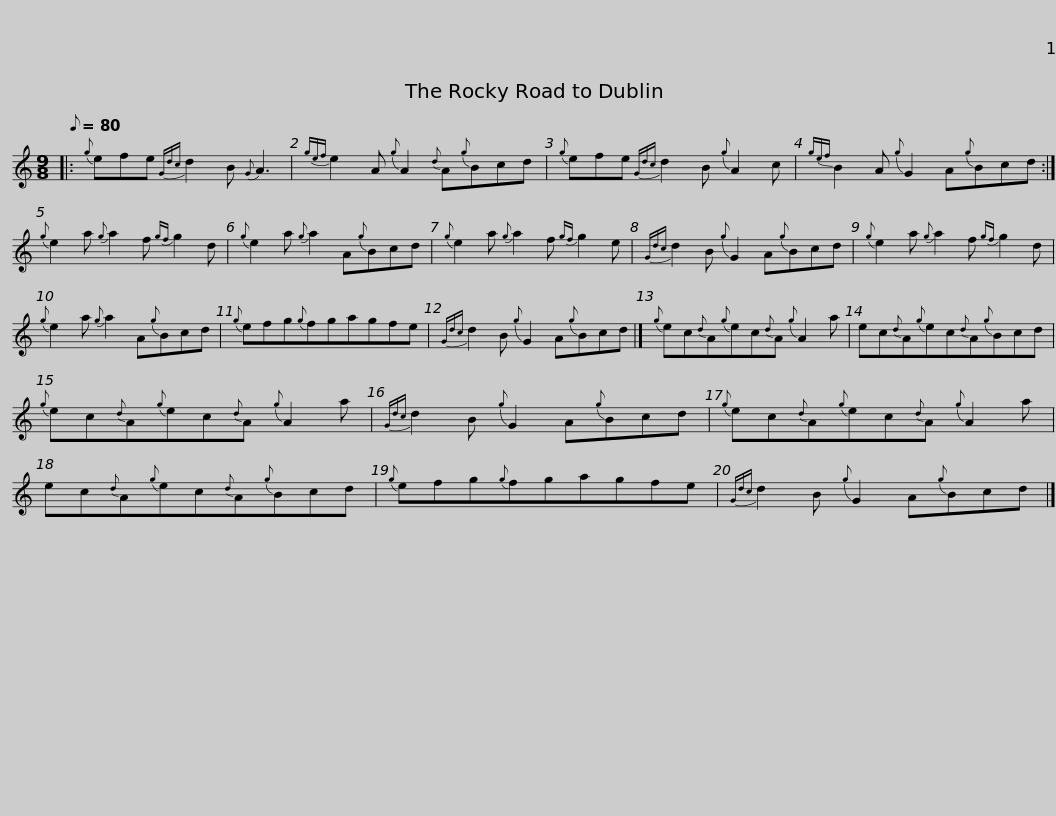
X:1
L:1/8
Q:1/8=80
M:9/8
I:linebreak $
K:C
V:1 treble
V:1
|:{g} efe{Gdc} d2 B{G} A3 |{gef} e2 A{g} A2{d} A{g}Bcd |{g} efe{Gdc} d2 B{g} A2 c |${gef} B2 A{g} G2 A{g}Bcd :|{g} e2 a{g} a2 f{gf} g2 d | %5
{g} e2 a{g} a2 A{g}Bcd |{g} e2 a{g} a2 f{gf} g2 e |${Gdc} d2 B{g} G2 A{g}Bcd |{g} e2 a{g} a2 f{gf} g2 d |{g} e2 a{g} a2 A{g}Bcd | %10
{g} efg{g}fgagfe |${Gdc} d2 B{g} G2 A{g}Bcd |]{g} ec{d}A{g}ec{d}A{g} A2 a | ec{d}A{g}ec{d}A{g}Bcd |${g} ec{d}A{g}ec{d}A{g} A2 a | %15
{Gdc} d2 B{g} G2 A{g}Bcd |{g} ec{d}A{g}ec{d}A{g} A2 a |$ ec{d}A{g}ec{d}A{g}Bcd |{g} efg{g}fgagfe |{Gdc} d2 B{g} G2 A{g}Bcd |] %20
